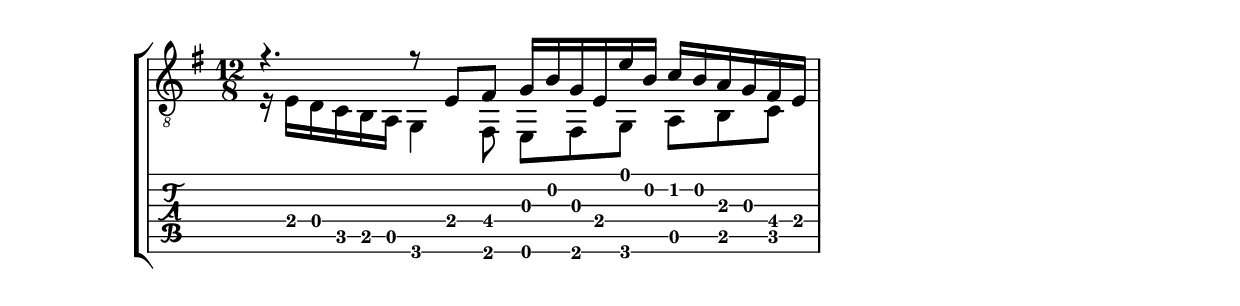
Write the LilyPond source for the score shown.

%% Do not edit this file; it is auto-generated from LSR http://lsr.dsi.unimi.it
%% This file is in the public domain.
\version "2.13.1"

\header {
  lsrtags = "fretted-strings"

  texidoces = "
La polifonía se crea de la misma forma en un @code{TabStaff} que
en una pauta normal.

"
  doctitlees = "Polifonía en tablaturas"

%% Translation of GIT committish: 3f880f886831b8c72c9e944b3872458c30c6c839

  texidocfr = "
Une section polyphonique s'obtient dans un @code{TabStaff} de la
même manière que dans une portée normale.

"
  doctitlefr = "Polyphonie en mode tablature"

%% Translation of GIT committish: 33f623301a41fcc53efadf96bca1c72834763415
  texidocde = "
Polyphonie kann in einer Tabulatur (@code{TabStaff}) genauso wie in einem
normalen Notensystem erstellt werden.

"
  doctitlede = "Polyphonie in einer Tabulatur"

  texidoc = "
Polyphony is created the same way in a @code{TabStaff} as in a regular
staff.

"
  doctitle = "Polyphony in tablature"
} % begin verbatim

upper = \relative c' {
  \time 12/8
  \key e \minor
  \voiceOne
  r4. r8 e, fis g16 b g e e' b c b a g fis e
}

lower = \relative c {
  \key e \minor
  \voiceTwo
  r16 e d c b a g4 fis8 e fis g a b c
}

\score {
  <<
    \new StaffGroup = "tab with traditional" <<
      \new Staff = "guitar traditional" <<
        \clef "treble_8"
        \context Voice = "upper" \upper
        \context Voice = "lower" \lower
      >>
      \new TabStaff = "guitar tab" <<
        \context TabVoice = "upper" \upper
        \context TabVoice = "lower" \lower
      >>
    >>
  >>
}
